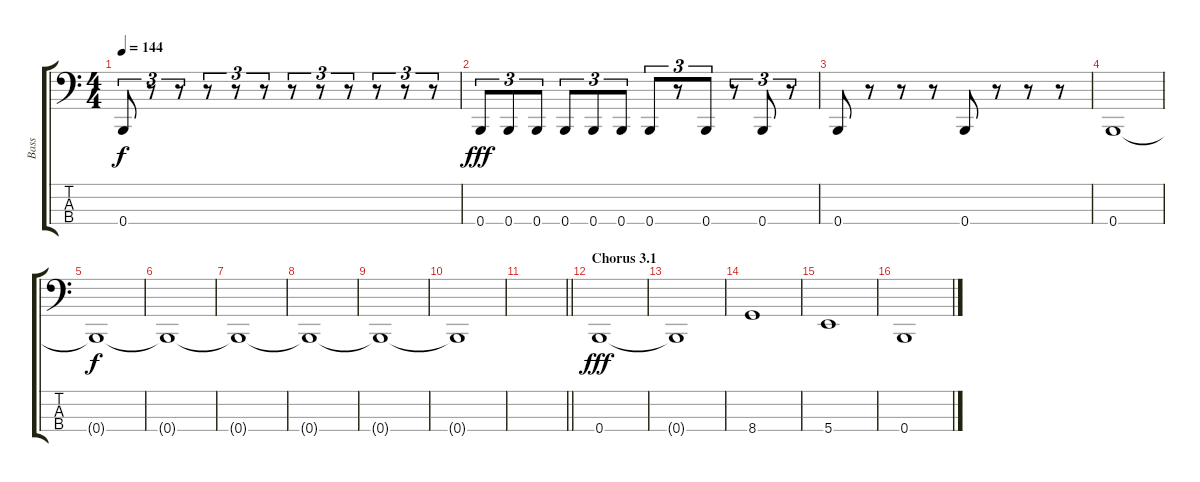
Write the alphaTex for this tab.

\track ("Bass" "Bass") {instrument electricbassfinger}
\staff {score tabs}
\tuning (E2 B1 Gb1 B0) {hide}
\ts (4 4)
\tempo 144
\clef f4
\ks c
0.4{t}.8{tu (3 2) dy f} r.8{tu (3 2)} r.8{tu (3 2)} r.8{tu (3 2)} r.8{tu (3 2)} r.8{tu (3 2)} r.8{tu (3 2)} r.8{tu (3 2)} r.8{tu (3 2)} r.8{tu (3 2)} r.8{tu (3 2)} r.8{tu (3 2)} |
0.4.8{tu (3 2) dy fff} 0.4.8{tu (3 2)} 0.4.8{tu (3 2)} 0.4.8{tu (3 2)} 0.4.8{tu (3 2)} 0.4.8{tu (3 2)} 0.4.8{tu (3 2)} r.8{tu (3 2)} 0.4.8{tu (3 2)} r.8{tu (3 2)} 0.4.8{tu (3 2)} r.8{tu (3 2)} |
0.4.8 r.8 r.8 r.8 0.4.8 r.8 r.8 r.8 |
0.4.1 |
0.4{t}.1{dy f} |
0.4{t}.1{volume 0} |
0.4{t}.1 |
0.4{t}.1 |
0.4{t}.1 |
0.4{t}.1 |
\barLineRight lightlight
|
\section ("" "Chorus 3.1")
0.4.1{dy fff volume 16} |
0.4{t}.1 |
8.4.1 |
5.4.1 |
0.4.1
